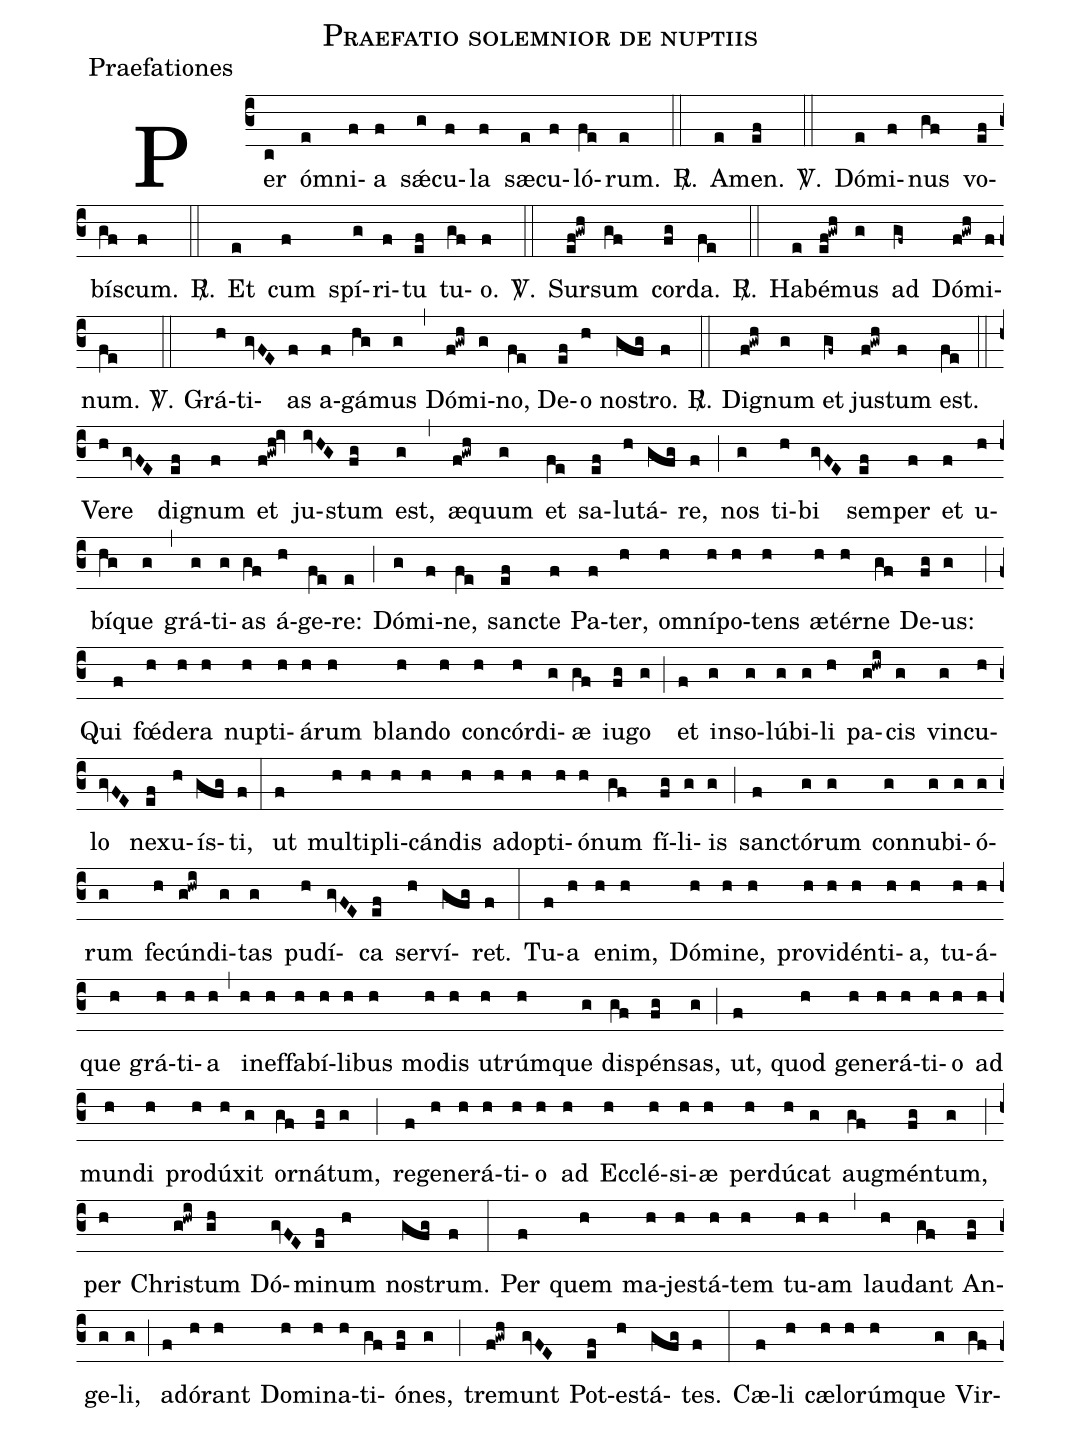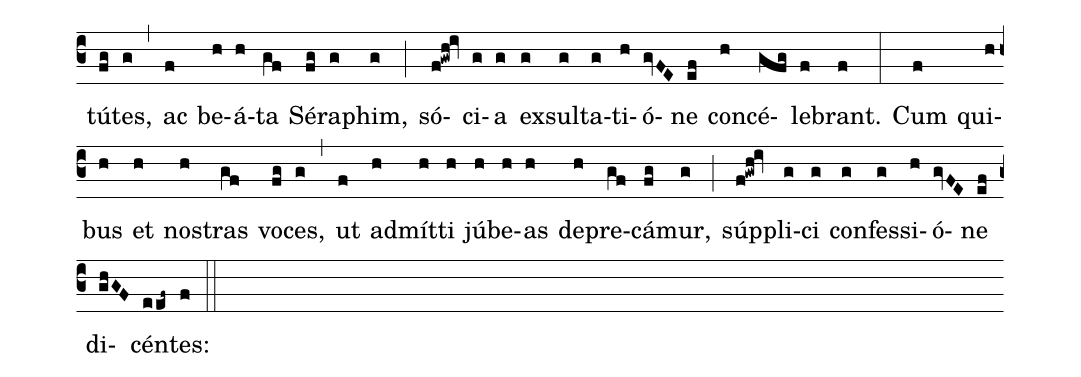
name:Praefatio solemnior de nuptiis;
office-part:Praefationes;
%%
(c3)Per(c) óm(e)ni(f)a(f) sǽ(g)cu(f)la(f) sæ(e)cu(f)ló(fe)rum.(e)

<sp>R/</sp>.(::) A(e)men.(ef)

<sp>V/</sp>.(::) Dó(e)mi(f)nus(gf) vo(ef)bís(gf)cum.(f)

<sp>R/</sp>.(::) Et(e) cum(f) spí(g)ri(f)tu(ef) tu(gf)o.(f)

<sp>V/</sp>.(::) Sur(ef!gwh)sum(gf) cor(fg)da.(fe)

<sp>R/</sp>.(::) Ha(e)bé(ef!gwh)mus(g) ad(gf~) Dó(f!gwh)mi(f)num.(fe)

<sp>V/</sp>.(::) Grá(h)ti(gvFE)as(f) a(f)gá(hg)mus(g) (,) Dó(f!gwh)mi(g)no,(fe) De(ef)o(h) no(gfg)stro.(f)

<sp>R/</sp>.(::) Di(f!gwh)gnum(g) et(gf~) ju(f!gwh)stum(f) est.(fe) (::)
Ve(h)re(gvFE) di(ef)gnum(f) et(f!gwh!iv) ju(ivHG)stum(fg) est,(g) (,) æ(f!gwh)quum(g) et(fe) sa(ef)lu(h)tá(gfg)re,(f) (;)
nos(g) ti(h)bi(gvFE) sem(ef)per(f) et(f) u(h)bí(hg)que(g) (,) grá(g)ti(g)as(gf) á(h)ge(fe)re:(e) (;)
Dó(g)mi(f)ne,(fe) san(ef)cte(f) Pa(f)ter,(h) om(h)ní(h)po(h)tens(h) æ(h)tér(h)ne(gf) De(fg)us:(g) (;)

Qui(f) fœ(h)́de(h)ra(h) nup(h)ti(h)á(h)rum(h) blan(h)do(h) con(h)cór(h)di(g)æ(gf) iu(fg)go(g) (;)
et(f) in(g)so(g)lú(g)bi(g)li(h) pa(g!hwi)cis(g) vin(g)cu(h)lo(gvFE) ne(ef)xu(h)ís(gfg)ti,(f) (:)
ut(f) mul(h)ti(h)pli(h)cán(h)dis(h) ad(h)op(h)ti(h)ó(h)num(gf) fí(fg)li(g)is(g) (;) sanc(f)tó(g)rum(g) con(g)nu(g)bi(g)ó(g)rum(g)
fe(h)cún(g!hwi)di(g)tas(g) pu(h)dí(gvFE)ca(ef) ser(h)ví(gfg)ret.(f) (:)

Tu(f)a(h) e(h)nim,(h) Dó(h)mi(h)ne,(h) pro(h)vi(h)dén(h)ti(h)a,(h) tu(h)á(h)que(h) grá(h)ti(h)a(h) (,) in(h)ef(h)fa(h)bí(h)li(h)bus(h) mo(h)dis(h) u(h)trúm(h)que(g) dis(gf)pén(fg)sas,(g) (;)
ut,(f) quod(h) ge(h)ne(h)rá(h)ti(h)o(h) ad(h) mun(h)di(h) pro(h)dú(h)xit(g) or(gf)ná(fg)tum,(g) (;)
re(f)ge(h)ne(h)rá(h)ti(h)o(h) ad(h) Ec(h)clé(h)si(h)æ(h) per(h)dú(h)cat(g) aug(gf)mén(fg)tum,(g) (;)
per(h) Chris(g!hwi)tum(gh) Dó(gvFE)mi(ef)num(h) nos(gfg)trum.(f) (:)

Per(f) quem(h) ma(h)jes(h)tá(h)tem(h) tu(h)am(h) (,) lau(h)dant(gf) An(fg)ge(g)li,(g) (;)
ad(f)ó(h)rant(h) Do(h)mi(h)na(h)ti(gf)ó(fg)nes,(g) (;) tre(f!gwh)munt(gvFE) Pot(ef)es(h)tá(gfg)tes.(f) (:)
Cæ(f)li(h) cæ(h)lo(h)rúm(h)que(g) Vir(gf)tú(fg)tes,(g) (,) ac(f) be(h)á(h)ta(gf) Sé(fg)ra(g)phim,(g) (;)
só(f!gwh!iv)ci(g)a(g) ex(g)sul(g)ta(g)ti(h)ó(gvFE)ne(ef) con(h)cé(gfg)le(f)brant.(f) (:)

Cum(f) qui(h)bus(h) et(h) nos(h)tras(gf) vo(fg)ces,(g) (,)
ut(f) ad(h)mít(h)ti(h) jú(h)be(h)as(h) de(h)pre(gf)cá(fg)mur,(g) (;)
súp(f!gwh!iv)pli(g)ci(g) con(g)fes(g)si(h)ó(gvFE)ne(ef) di(ghGF)cén(eef~)tes:(f) (::)
